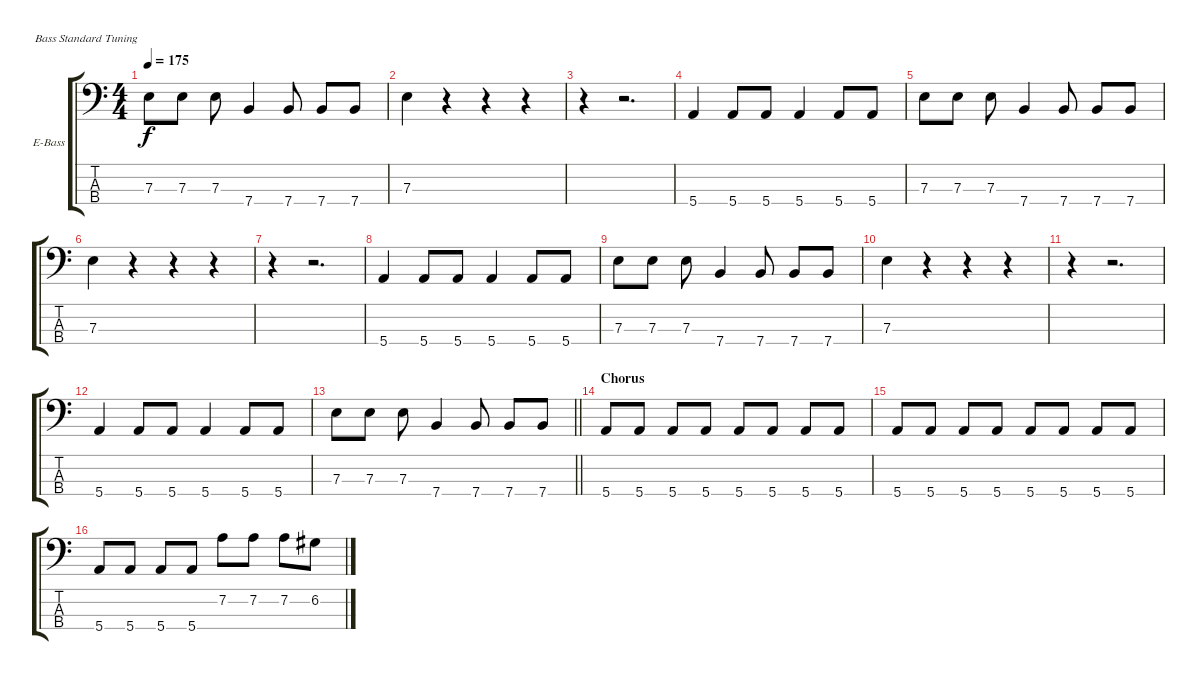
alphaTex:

\bracketExtendMode groupsimilarinstruments
\firstSystemTrackNameOrientation horizontal
\otherSystemsTrackNameOrientation horizontal
\track ("Bass" "E-Bass") {instrument electricbasspick}
\staff {score tabs}
\tuning (G2 D2 A1 E1)
\ts (4 4)
\tempo 175
\clef f4
\ks c
7.3.8{dy f} 7.3.8 7.3.8 7.4.4 7.4.8 7.4.8 7.4.8 |
7.3.4 r.4 r.4 r.4 |
r.4 r.2{d} |
5.4.4 5.4.8 5.4.8 5.4.4 5.4.8 5.4.8 |
7.3.8 7.3.8 7.3.8 7.4.4 7.4.8 7.4.8 7.4.8 |
7.3.4 r.4 r.4 r.4 |
r.4 r.2{d} |
5.4.4 5.4.8 5.4.8 5.4.4 5.4.8 5.4.8 |
7.3.8 7.3.8 7.3.8 7.4.4 7.4.8 7.4.8 7.4.8 |
7.3.4 r.4 r.4 r.4 |
r.4 r.2{d} |
5.4.4 5.4.8 5.4.8 5.4.4 5.4.8 5.4.8 |
\barLineRight lightlight
7.3.8 7.3.8 7.3.8 7.4.4 7.4.8 7.4.8 7.4.8 |
\section ("" "Chorus")
5.4.8 5.4.8 5.4.8 5.4.8 5.4.8 5.4.8 5.4.8 5.4.8 |
5.4.8 5.4.8 5.4.8 5.4.8 5.4.8 5.4.8 5.4.8 5.4.8 |
5.4.8 5.4.8 5.4.8 5.4.8 7.2.8 7.2.8 7.2.8 6.2.8
